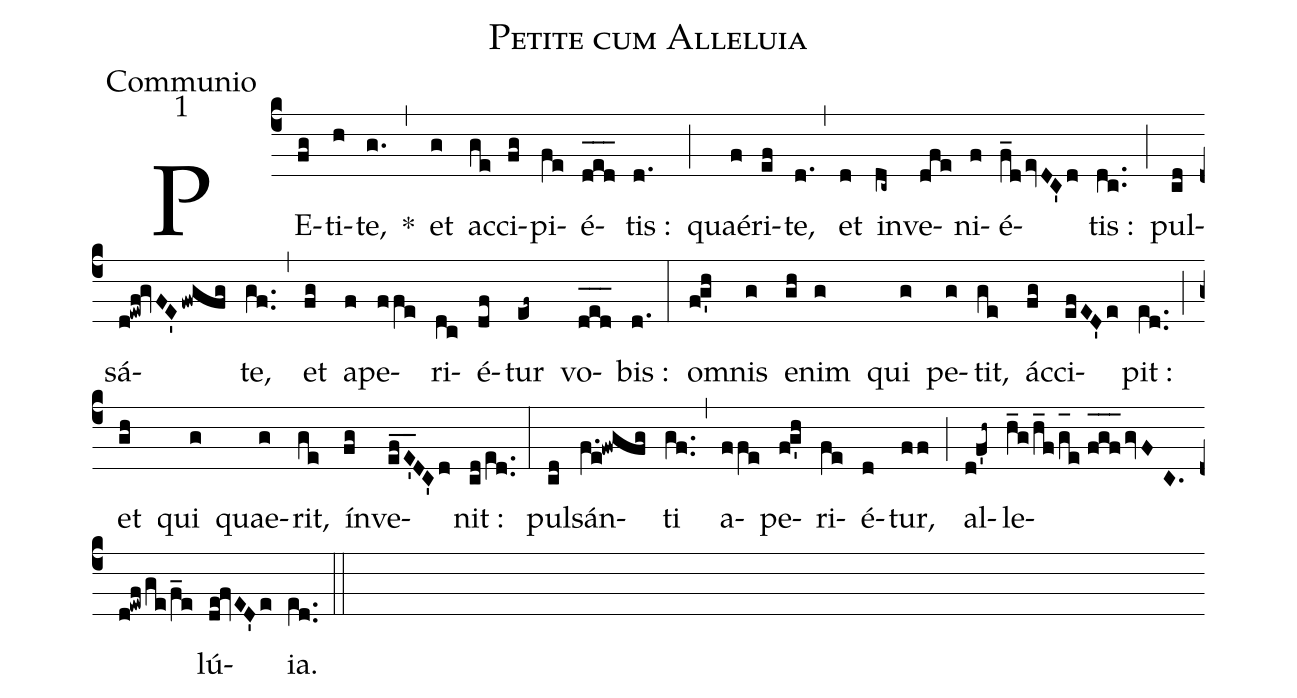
name:Petite cum Alleluia;
office-part:Communio;
mode:1;
%%
(c4) PE(fg)ti(h)te,(g.) *(,) et(g) ac(ge)ci(fg)pi(fe)é(d_[oh:h]e_[oh:h]d_[oh:h])tis :(d.) (;) quaé(f)ri(ef)te,(d.) (,) et(d) in(dc~)ve(dfe)ni(f)é(f_devDC'd)tis :(dc..) (;) pul(cd)sá(d!ewf!gvFE'fwgfg)te,(gf..) (,) et(fg) a(f)pe(ffe)ri(dc)é(df)tur(ef~) vo(d_[oh:h]e_[oh:h]d_[oh:h])bis :(d.) (:) o(fg'h)mnis(g) e(gh)nim(g) qui(g) pe(g)tit,(ge) ác(fg)ci(efED'e)pit :(e[ll:1]d..) (;) et(gh) qui(g) quae(g)rit,(ge) ín(fg)ve(ef_E'_DC'd)nit :(cd/e[ll:1]d..) (:) pul(cd)sán(f.e!fwgfg)ti(gf..) (,) a(ffe)pe(fg'h)ri(fe)é(d)tur,(ff) (;) al(d!f'h~)le(h_g/h_f/g_[oh:h]e//f_[oh:h]g_[oh:h]f_[oh:h]gv/!F/!/!C.d!ewf/ge/f_e)lú(de!fvED'e){ia}.(e[ll:1]d..) (::)
